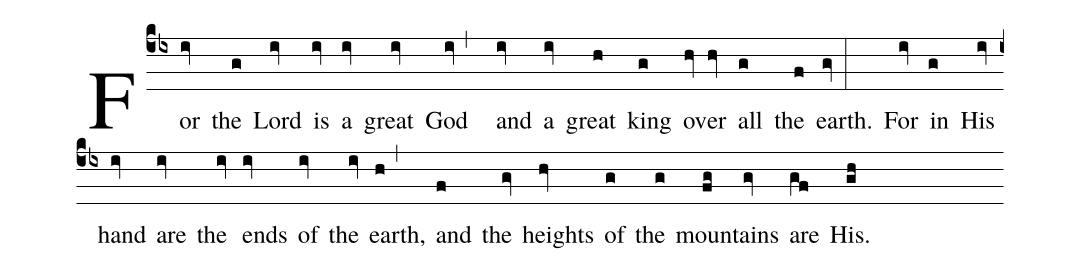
%%
(cb4) For(iv) the(g) Lord(iv) is(iv) a(iv) great(iv) God(iv,) and(iv) a(iv) great(h) king(g) ov(hv)er(hv) all(g) the(f) earth.(gv:)

For(iv) in(g) His(iv) hand(iv) are(iv) the(iv) ends(iv) of(iv) the(iv) earth,(h,) and(f) the(gv) heights(hv) of(g) the(g) moun(fg)tains(gv) are(gf) His.(gh)
